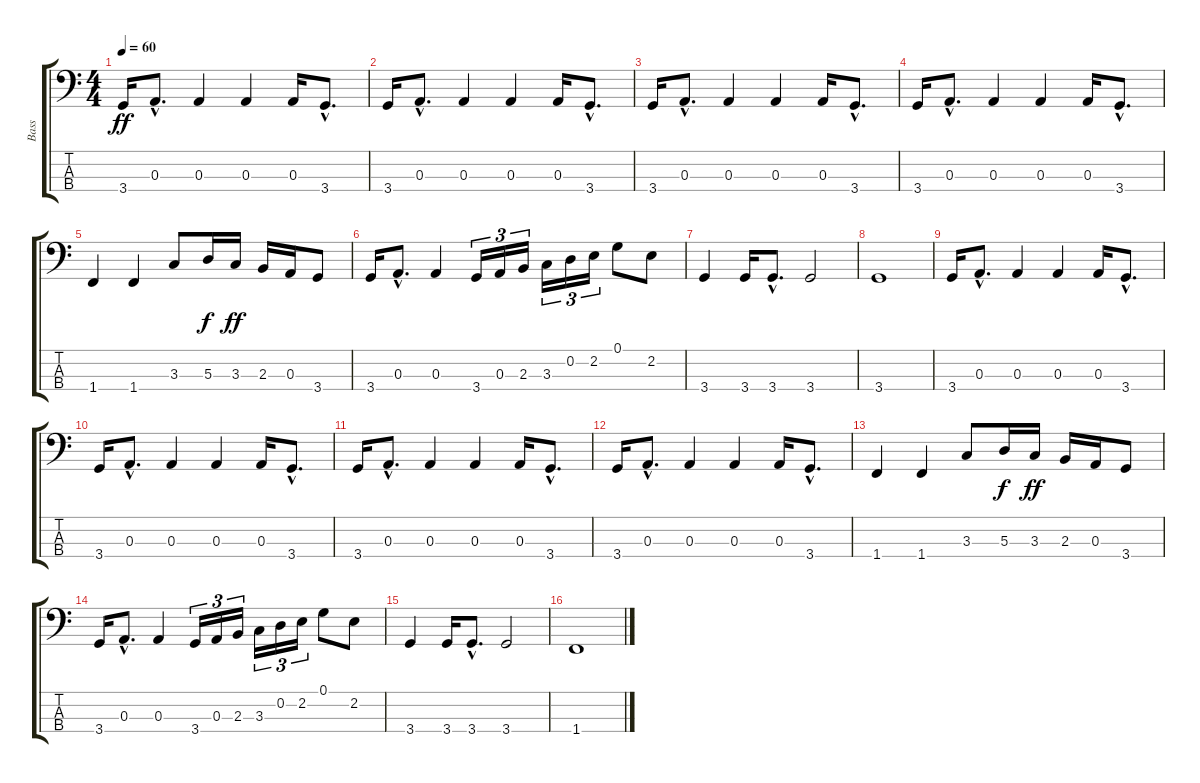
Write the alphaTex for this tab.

\track ("Bass" "Bass") {instrument electricbasspick}
\staff {score tabs}
\tuning (G2 D2 A1 E1) {hide}
\ts (4 4)
\tempo 60
\clef f4
\ks c
3.4.16{dy ff} 0.3{hac}.8{d} 0.3.4 0.3.4 0.3.16 3.4{hac}.8{d} |
3.4.16 0.3{hac}.8{d} 0.3.4 0.3.4 0.3.16 3.4{hac}.8{d} |
3.4.16 0.3{hac}.8{d} 0.3.4 0.3.4 0.3.16 3.4{hac}.8{d} |
3.4.16 0.3{hac}.8{d} 0.3.4 0.3.4 0.3.16 3.4{hac}.8{d} |
1.4.4 1.4.4 3.3.8 5.3.16{dy f} 3.3.16{dy ff} 2.3.16 0.3.16 3.4.8 |
3.4.16 0.3{hac}.8{d} 0.3.4 3.4.16{tu (3 2)} 0.3.16{tu (3 2)} 2.3.16{tu (3 2)} 3.3.16{tu (3 2)} 0.2.16{tu (3 2)} 2.2.16{tu (3 2)} 0.1.8 2.2.8 |
3.4.4 3.4.16 3.4{hac}.8{d} 3.4.2 |
3.4.1 |
3.4.16 0.3{hac}.8{d} 0.3.4 0.3.4 0.3.16 3.4{hac}.8{d} |
3.4.16 0.3{hac}.8{d} 0.3.4 0.3.4 0.3.16 3.4{hac}.8{d} |
3.4.16 0.3{hac}.8{d} 0.3.4 0.3.4 0.3.16 3.4{hac}.8{d} |
3.4.16 0.3{hac}.8{d} 0.3.4 0.3.4 0.3.16 3.4{hac}.8{d} |
1.4.4 1.4.4 3.3.8 5.3.16{dy f} 3.3.16{dy ff} 2.3.16 0.3.16 3.4.8 |
3.4.16 0.3{hac}.8{d} 0.3.4 3.4.16{tu (3 2)} 0.3.16{tu (3 2)} 2.3.16{tu (3 2)} 3.3.16{tu (3 2)} 0.2.16{tu (3 2)} 2.2.16{tu (3 2)} 0.1.8 2.2.8 |
3.4.4 3.4.16 3.4{hac}.8{d} 3.4.2 |
1.4.1
